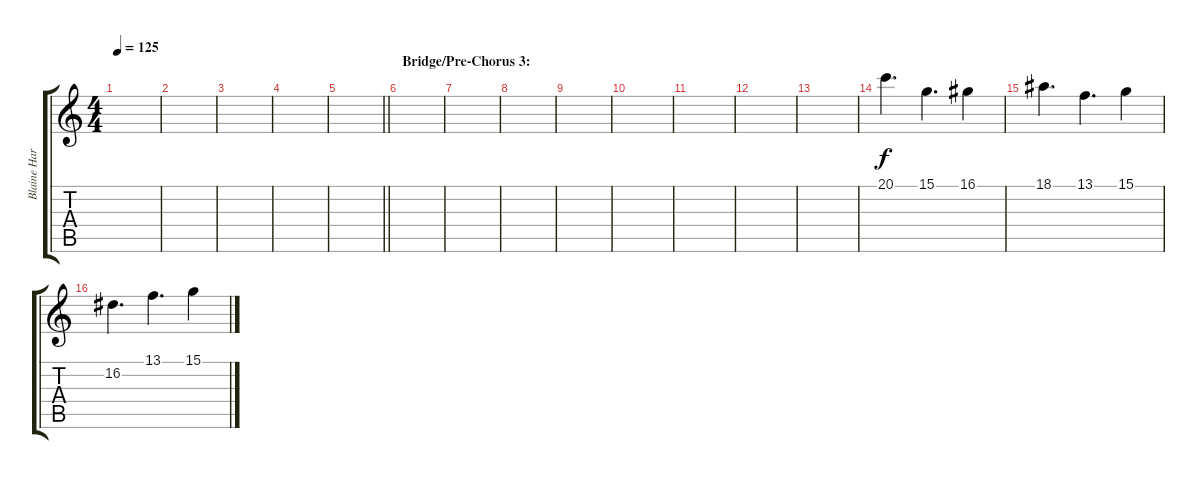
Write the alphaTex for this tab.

\track ("Blaine Harrison (Keyboard 3)" "Blaine Har") {instrument musicbox}
\staff {score tabs}
\tuning (E4 B3 G3 D3 A2 E2) {hide}
\ts (4 4)
\tempo 125
\clef g2
\ks c
|
|
|
|
\barLineRight lightlight
|
\section ("" "Bridge/Pre-Chorus 3:")
|
|
|
|
|
|
|
|
20.1.4{d volume 13} 15.1.4{d} 16.1.4 |
18.1.4{d} 13.1.4{d} 15.1.4 |
16.2.4{d} 13.1.4{d} 15.1.4
